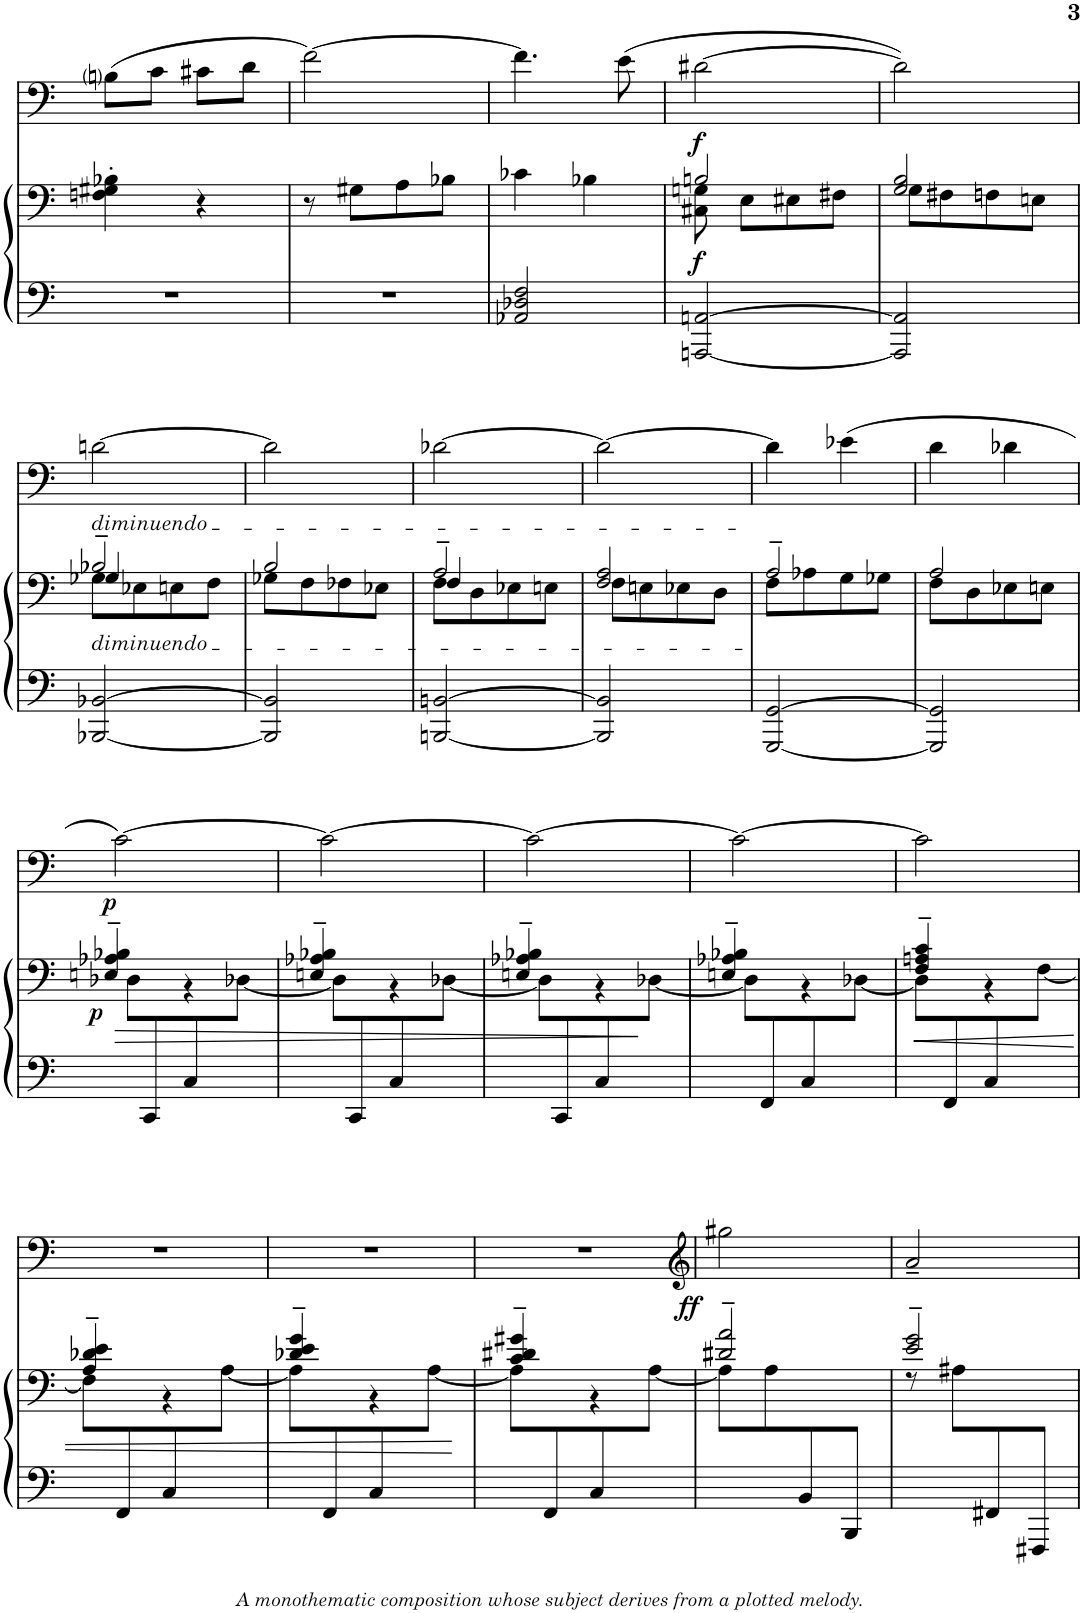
**kern	**kern	**dynam	**kern	**dynam
*part2	*part2	*part2	*part1	*part1
*staff3	*staff2	*staff2/3	*staff1	*staff1
*I"Piano	*	*	*I"Vox	*
*I'Pno	*	*	*	*
!!LO:PB:g=z
*clefF4	*clefF4	*	*clefF4	*
*k[]	*k[]	*	*k[]	*
*M2/4	*M2/4	*	*M2/4	*
=48	=48	=48	=48	=48
2r	4Fn\' 4G#X\' 4B-X\'	.	(8Bni\L	.
.	.	.	8c\J	.
.	4r	.	8c#X\L	.
.	.	.	8d\J	.
=49	=49	=49	=49	=49
2r	8r	.	[2f\)	.
.	8G#X\L	.	.	.
.	8A\	.	.	.
.	8B-X\J	.	.	.
=50	=50	=50	=50	=50
2AA-X/ 2D-X/ 2F/	4c-X\	.	4.f\]	.
.	4B-X\	.	.	.
.	.	.	(8e\	.
=51	=51	=51	=51	=51
*	*^	*	*	*
!	!	!	!LO:DY:b	!	!LO:DY:b
[2AAAn/ [2AAn/	8C#X\ 8Gn\	2Bn/	f	[2d#X\	f
.	8E\L	.	.	.	.
.	8E#X\	.	.	.	.
.	8F#X\J	.	.	.	.
=52	=52	=52	=52	=52	=52
2AAA/] 2AA/]	8G\L	2G/ 2B/	.	2d#\])	.
.	8F#X\	.	.	.	.
.	8Fn\	.	.	.	.
.	8En\J	.	.	.	.
!!LO:LB:g=z
=53	=53	=53	=53	=53	=53
*	*	*^	*	*	*
!	!	!	!	!	!LO:TX:b:i:t=diminuendo	!
!	!LO:TX:b:i:t=diminuendo	!	!	!	!	!
[2BBB-X/ [2BB-X/	8G-X\L	2B-X~/	4G-/	.	[2dn\	.
.	8E-X\	.	.	.	.	.
.	8En\	.	4ryy	.	.	.
.	8F\J	.	.	.	.	.
*	*	*v	*v	*	*	*
=54	=54	=54	=54	=54	=54
2BBB-/] 2BB-/]	8G-X\L	2B/	.	2d\]	.
.	8F\	.	.	.	.
.	8F-X\	.	.	.	.
.	8E-X\J	.	.	.	.
=55	=55	=55	=55	=55	=55
*	*	*^	*	*	*
[2BBBn/ [2BBn/	8F\L	2A~/	4F/	.	[2d-X\	.
.	8D\	.	.	.	.	.
.	8E-X\	.	4ryy	.	.	.
.	8En\J	.	.	.	.	.
*	*	*v	*v	*	*	*
=56	=56	=56	=56	=56	=56
2BBB/] 2BB/]	8F\L	2F/ 2A/	.	2d-\_	.
.	8En\	.	.	.	.
.	8E-X\	.	.	.	.
.	8D\J	.	.	.	.
=57	=57	=57	=57	=57	=57
[2GGG/ [2GG/	8F\L	2A~/	.	4d-\]	.
.	8A-X\	.	.	.	.
.	8G\	.	.	(4e-X\	.
.	8G-X\J	.	.	.	.
=58	=58	=58	=58	=58	=58
2GGG/] 2GG/]	8F\L	2A/	.	4d\	.
.	8D\	.	.	.	.
.	8E-X\	.	.	4d-X\	.
.	8En\J	.	.	.	.
!!LO:LB:g=z
=59	=59	=59	=59	=59	=59
*^	*	*	*	*	*
!	!	!	!	!LO:HP:b	!	!
!	!	!	!	!LO:DY:n=1:b	!	!LO:DY:b
8ryy	2ryy	8D-X\L	4En/~ 4A-X/~ 4B-X/~	> p	[2c\)	p
8CC/	.	4ryy	.	.	.	.
8C/	.	.	4r	.	.	.
8ryy	.	[8D-X\J	.	.	.	.
=60	=60	=60	=60	=60	=60	=60
8ryy	2ryy	8D-\L]	4En/~ 4A-X/~ 4B-X/~	.	2c\_	.
8CC/	.	4ryy	.	.	.	.
8C/	.	.	4r	.	.	.
8ryy	.	[8D-X\J	.	.	.	.
=61	=61	=61	=61	=61	=61	=61
8ryy	2ryy	8D-\L]	4En/~ 4A-X/~ 4B-X/~	.	2c\_	.
8CC/	.	4ryy	.	.	.	.
8C/	.	.	4r	.	.	.
8ryy	.	[8D-X\J	.	]	.	.
=62	=62	=62	=62	=62	=62	=62
8ryy	2ryy	8D-\L]	4En/~ 4A-X/~ 4B-X/~	.	2c\_	.
8FF/	.	4ryy	.	.	.	.
8C/	.	.	4r	.	.	.
8ryy	.	[8D-X\J	.	.	.	.
=63	=63	=63	=63	=63	=63	=63
!	!	!	!	!LO:HP:b	!	!
8ryy	2ryy	8D-\L]	4F/~ 4An/~ 4c/~	<	2c\]	.
8FF/	.	4ryy	.	.	.	.
8C/	.	.	4r	.	.	.
8ryy	.	[8F\J	.	.	.	.
!!LO:LB:g=z
=64	=64	=64	=64	=64	=64	=64
8ryy	2ryy	8F\L]	4A/~ 4d-X/~ 4e/~	.	2r	.
8FF/	.	4ryy	.	.	.	.
8C/	.	.	4r	.	.	.
8ryy	.	[8A\J	.	.	.	.
=65	=65	=65	=65	=65	=65	=65
8ryy	2ryy	8A\L]	4d-X/~ 4e/~ 4g/~	.	2r	.
8FF/	.	4ryy	.	.	.	.
8C/	.	.	4r	.	.	.
8ryy	.	[8A\J	.	.	.	.
*v	*v	*	*	*	*	*
*	*v	*v	*	*	*
.	.	[	.	.
=66	=66	=66	=66	=66
*^	*^	*	*	*
8ryy	2ryy	8A\L]	4c/~ 4d#X/~ 4g#X/~	.	2r	.
8FF/	.	4ryy	.	.	.	.
8C/	.	.	4r	.	.	.
8ryy	.	[8A\J	.	.	.	.
=67	=67	=67	=67	=67	=67	=67
*	*	*	*	*	*clefG2	*
!	!	!	!	!	!	!LO:DY:b
4ryy	2ryy	8A\L]	2d#X/~ 2a/~	.	2gg#X\	ff
.	.	8A\	.	.	.	.
8BB/	.	4ryy	.	.	.	.
8BBB/J	.	.	.	.	.	.
=68	=68	=68	=68	=68	=68	=68
4ryy	2ryy	8r	2e/~ 2g/~	.	2a~/	.
.	.	8A#X\L	.	.	.	.
8FF#X/	.	4ryy	.	.	.	.
8FFF#X/J	.	.	.	.	.	.
*v	*v	*	*	*	*	*
*	*v	*v	*	*	*
=	=	=	=	=
*-	*-	*-	*-	*-
